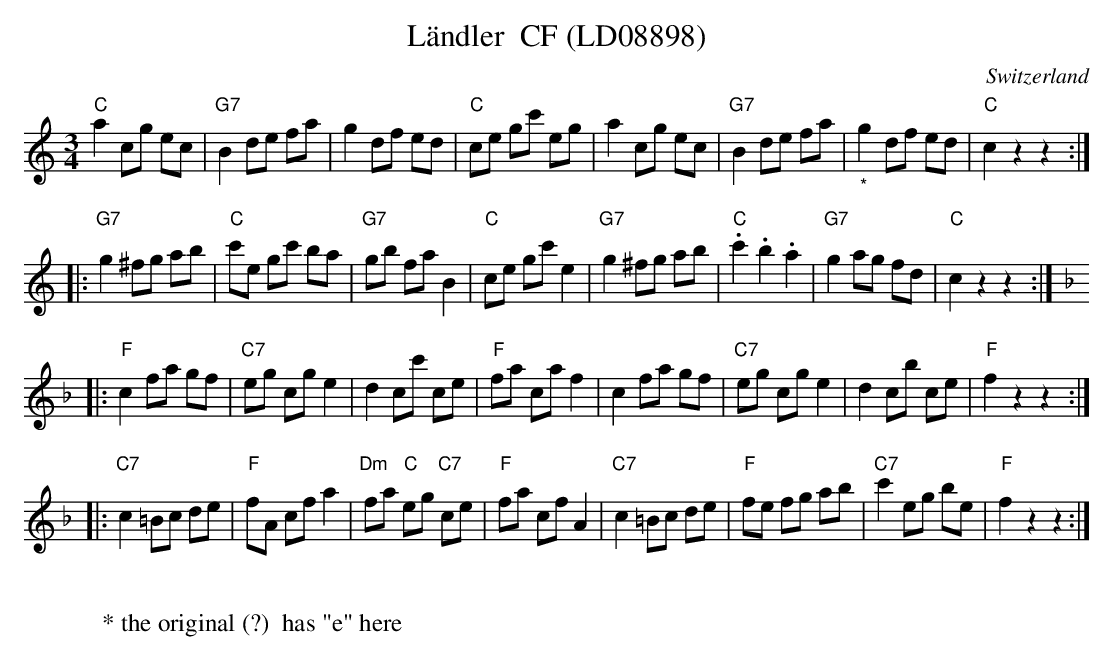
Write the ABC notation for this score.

X:1
T: L\"andler  CF (LD08898)
M:3/4
L:1/8
O:Switzerland
K:C major
"C"a2 cg ec | "G7"B2de fa | g2df ed | "C"ce gc' eg | a2 cg ec | "G7"B2de fa | "_*"g2df ed | "C"c2z2z2 ::
"G7"g2^fg ab | "C"c'e gc' ba | "G7"gb faB2 | "C"ce gc'e2 | "G7"g2^fg ab | "C".c'2.b2.a2 | "G7"g2ag fd | "C"c2z2z2 :: [K:F]
"F"c2fa gf | "C7"eg cge2 | d2cc' ce | "F"fa caf2 | c2fa gf | "C7"eg cge2 | d2cb ce | "F"f2z2z2 ::
"C7"c2=Bc de | "F"fA cfa2 | "Dm"fa "C"eg "C7"ce | "F"fa cfA2 | "C7"c2=Bc de | "F"fe fg ab | "C7"c'2eg be | "F"f2z2z2 :|
W:
W: * the original (?)  has "e" here
